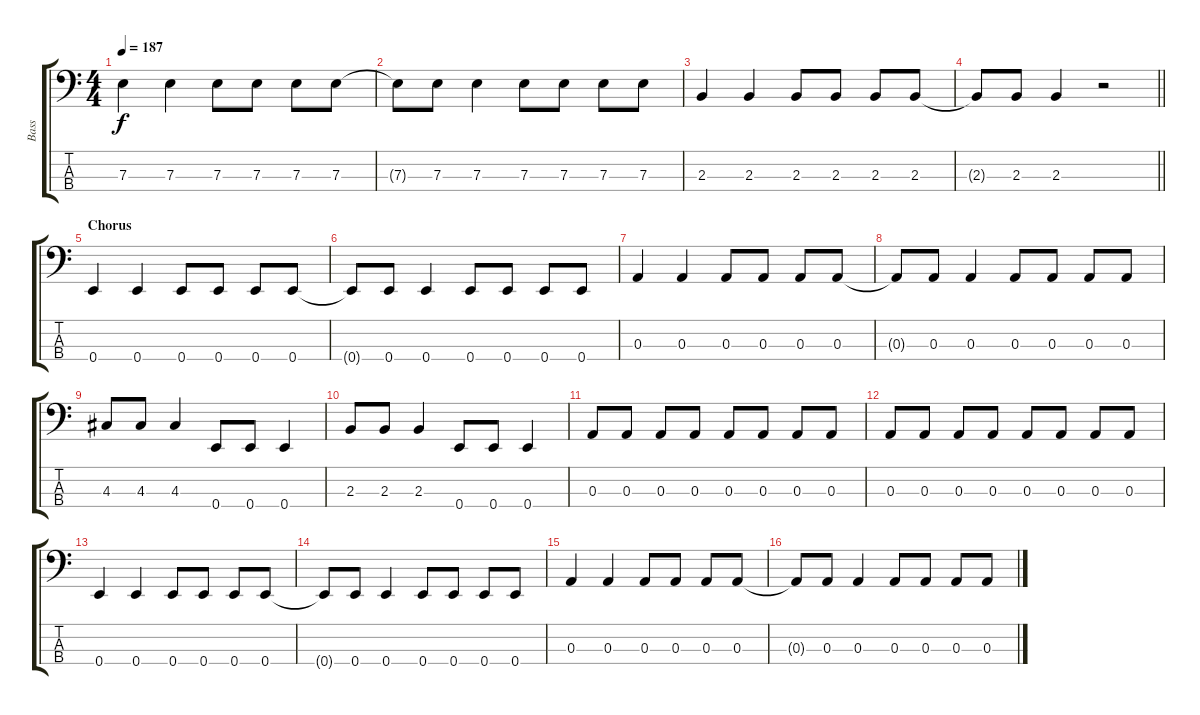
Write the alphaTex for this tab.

\track ("Bass" "Bass") {instrument electricbassfinger}
\staff {score tabs}
\tuning (G2 D2 A1 E1) {hide}
\ts (4 4)
\tempo 187
\clef f4
\ks c
7.3.4{dy f} 7.3.4 7.3.8 7.3.8 7.3.8 7.3.8 |
7.3{t}.8 7.3.8 7.3.4 7.3.8 7.3.8 7.3.8 7.3.8 |
2.3.4 2.3.4 2.3.8 2.3.8 2.3.8 2.3.8 |
\barLineRight lightlight
2.3{t}.8 2.3.8 2.3.4 r.2 |
\section ("" "Chorus")
0.4.4 0.4.4 0.4.8 0.4.8 0.4.8 0.4.8 |
0.4{t}.8 0.4.8 0.4.4 0.4.8 0.4.8 0.4.8 0.4.8 |
0.3.4 0.3.4 0.3.8 0.3.8 0.3.8 0.3.8 |
0.3{t}.8 0.3.8 0.3.4 0.3.8 0.3.8 0.3.8 0.3.8 |
4.3.8 4.3.8 4.3.4 0.4.8 0.4.8 0.4.4 |
2.3.8 2.3.8 2.3.4 0.4.8 0.4.8 0.4.4 |
0.3.8 0.3.8 0.3.8 0.3.8 0.3.8 0.3.8 0.3.8 0.3.8 |
0.3.8 0.3.8 0.3.8 0.3.8 0.3.8 0.3.8 0.3.8 0.3.8 |
0.4.4 0.4.4 0.4.8 0.4.8 0.4.8 0.4.8 |
0.4{t}.8 0.4.8 0.4.4 0.4.8 0.4.8 0.4.8 0.4.8 |
0.3.4 0.3.4 0.3.8 0.3.8 0.3.8 0.3.8 |
0.3{t}.8 0.3.8 0.3.4 0.3.8 0.3.8 0.3.8 0.3.8
